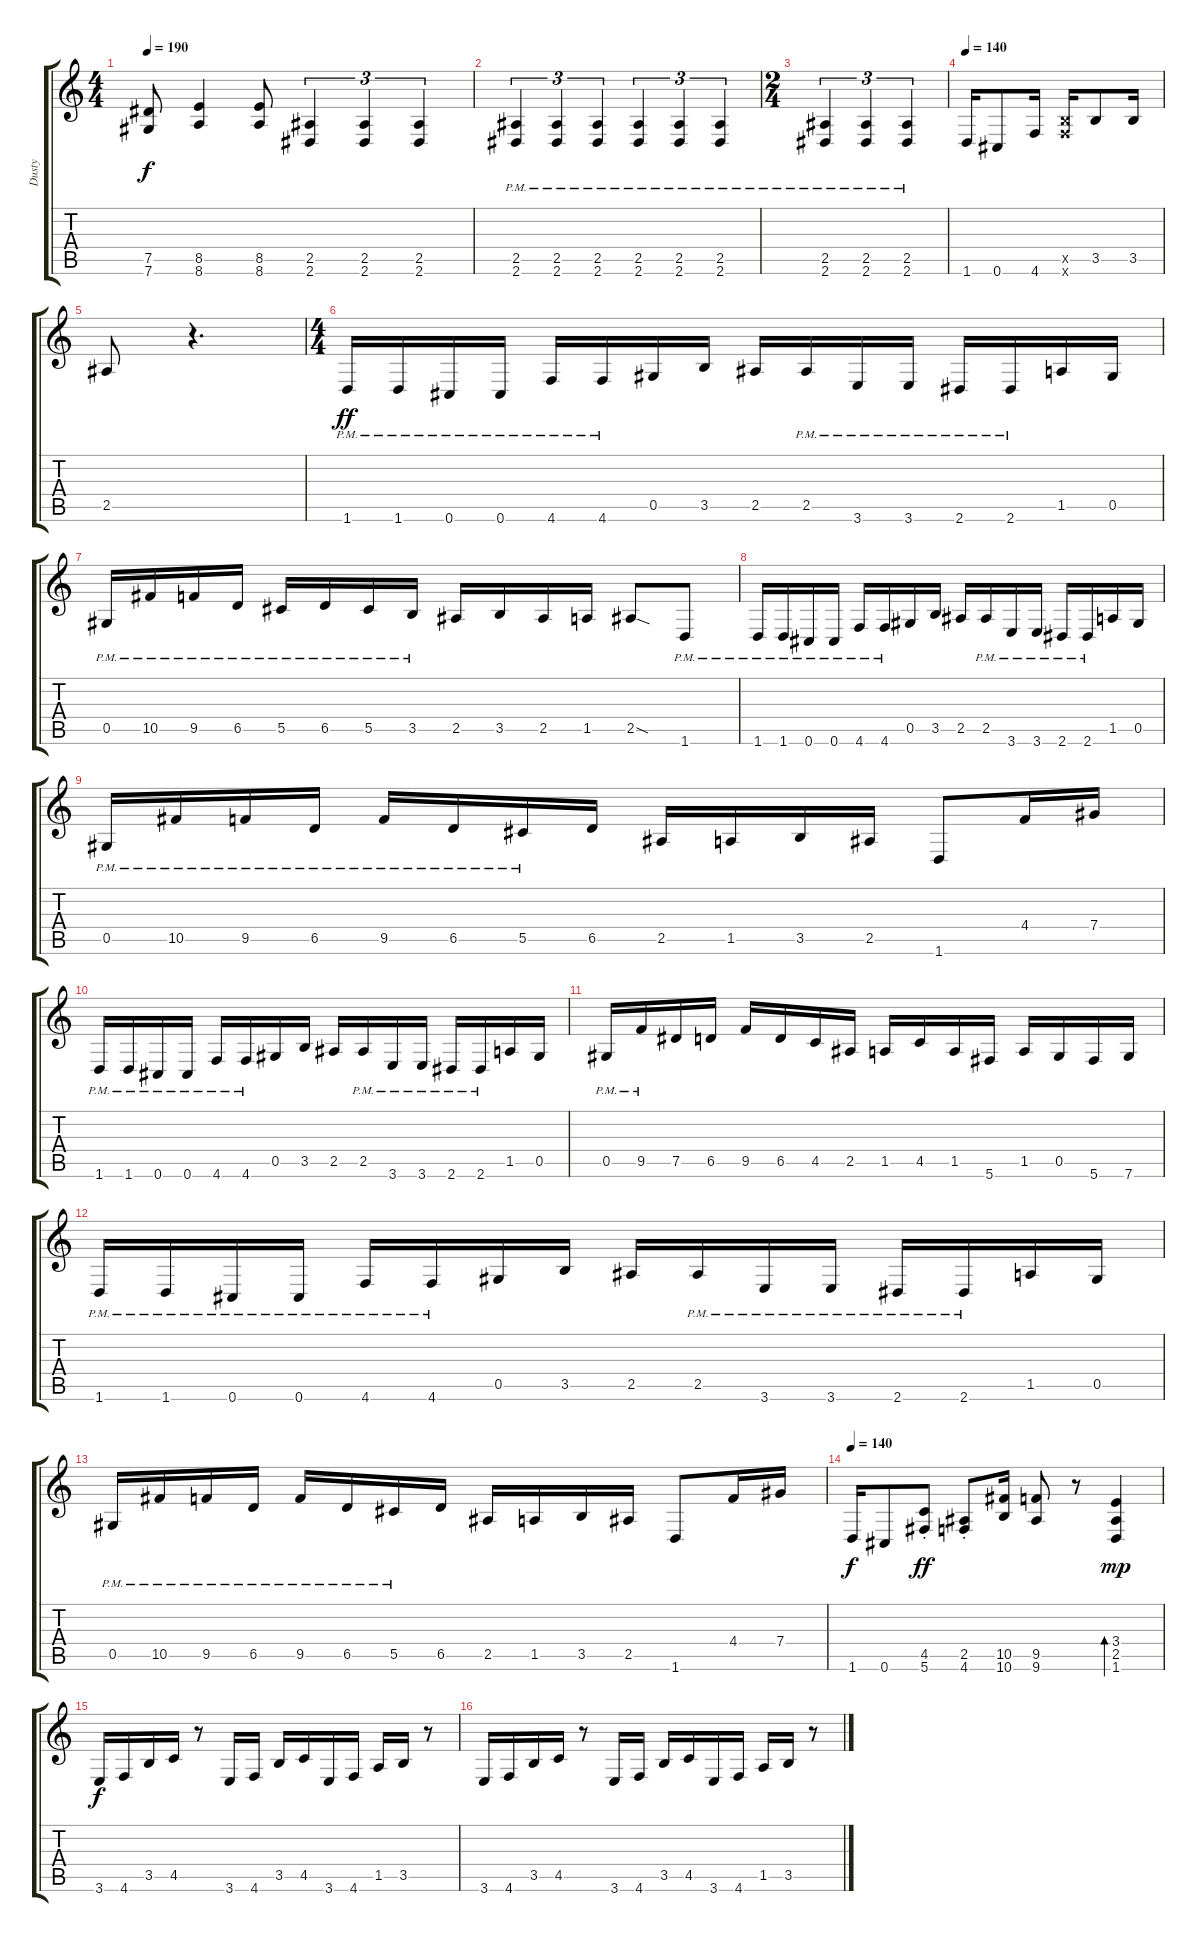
\track ("Dusty" "Dusty") {instrument overdrivenguitar}
\staff {score tabs}
\tuning (Eb4 Bb3 Gb3 Db3 Ab2 Db2) {hide}
\ts (4 4)
\tempo 190
\clef g2
\ks c
(7.5 7.6).8{dy f} (8.5 8.6).4 (8.5 8.6).8 (2.5 2.6).4{tu (3 2)} (2.5 2.6).4{tu (3 2)} (2.5 2.6).4{tu (3 2)} |
(2.5{pm} 2.6{pm}).4{tu (3 2)} (2.5{pm} 2.6{pm}).4{tu (3 2)} (2.5{pm} 2.6{pm}).4{tu (3 2)} (2.5{pm} 2.6{pm}).4{tu (3 2)} (2.5{pm} 2.6{pm}).4{tu (3 2)} (2.5{pm} 2.6{pm}).4{tu (3 2)} |
\ts (2 4)
(2.5{pm} 2.6{pm}).4{tu (3 2)} (2.5{pm} 2.6{pm}).4{tu (3 2)} (2.5{pm} 2.6{pm}).4{tu (3 2)} |
\tempo 140
1.6.16 0.6.8 4.6.16 (3.5{x} 4.6{x}).16 3.5.8 3.5.16 |
2.5.8 r.4{d} |
\ts (4 4)
1.6{pm}.16{dy ff} 1.6{pm}.16 0.6{pm}.16 0.6{pm}.16 4.6{pm}.16 4.6{pm}.16 0.5.16 3.5.16 2.5.16 2.5{pm}.16 3.6{pm}.16 3.6{pm}.16 2.6{pm}.16 2.6{pm}.16 1.5.16 0.5.16 |
0.5{pm}.16 10.5{pm}.16 9.5{pm}.16 6.5{pm}.16 5.5{pm}.16 6.5{pm}.16 5.5{pm}.16 3.5{pm}.16 2.5.16 3.5.16 2.5.16 1.5.16 2.5{sod}.8 1.6{pm}.8 |
1.6{pm}.16 1.6{pm}.16 0.6{pm}.16 0.6{pm}.16 4.6{pm}.16 4.6{pm}.16 0.5.16 3.5.16 2.5.16 2.5{pm}.16 3.6{pm}.16 3.6{pm}.16 2.6{pm}.16 2.6{pm}.16 1.5.16 0.5.16 |
0.5{pm}.16 10.5{pm}.16 9.5{pm}.16 6.5{pm}.16 9.5{pm}.16 6.5{pm}.16 5.5{pm}.16 6.5.16 2.5.16 1.5.16 3.5.16 2.5.16 1.6.8 4.4.16 7.4.16 |
1.6{pm}.16 1.6{pm}.16 0.6{pm}.16 0.6{pm}.16 4.6{pm}.16 4.6{pm}.16 0.5.16 3.5.16 2.5.16 2.5{pm}.16 3.6{pm}.16 3.6{pm}.16 2.6{pm}.16 2.6{pm}.16 1.5.16 0.5.16 |
0.5{pm}.16 9.5{pm}.16 7.5.16 6.5.16 9.5.16 6.5.16 4.5.16 2.5.16 1.5.16 4.5.16 1.5.16 5.6.16 1.5.16 0.5.16 5.6.16 7.6.16 |
1.6{pm}.16 1.6{pm}.16 0.6{pm}.16 0.6{pm}.16 4.6{pm}.16 4.6{pm}.16 0.5.16 3.5.16 2.5.16 2.5{pm}.16 3.6{pm}.16 3.6{pm}.16 2.6{pm}.16 2.6{pm}.16 1.5.16 0.5.16 |
0.5{pm}.16 10.5{pm}.16 9.5{pm}.16 6.5{pm}.16 9.5{pm}.16 6.5{pm}.16 5.5{pm}.16 6.5.16 2.5.16 1.5.16 3.5.16 2.5.16 1.6.8 4.4.16 7.4.16 |
\tempo 140
1.6.16{dy f} 0.6.8 (4.5 5.6{st}).8{dy ff} (2.5{st} 4.6).8 (10.5 10.6).16 (9.5 9.6).8 r.8 (3.4 2.5 1.6).4{bd 120 dy mp} |
3.6.16{dy f} 4.6.16 3.5.16 4.5.16 r.8 3.6.16 4.6.16 3.5.16 4.5.16 3.6.16 4.6.16 1.5.16 3.5.16 r.8 |
3.6.16 4.6.16 3.5.16 4.5.16 r.8 3.6.16 4.6.16 3.5.16 4.5.16 3.6.16 4.6.16 1.5.16 3.5.16 r.8
